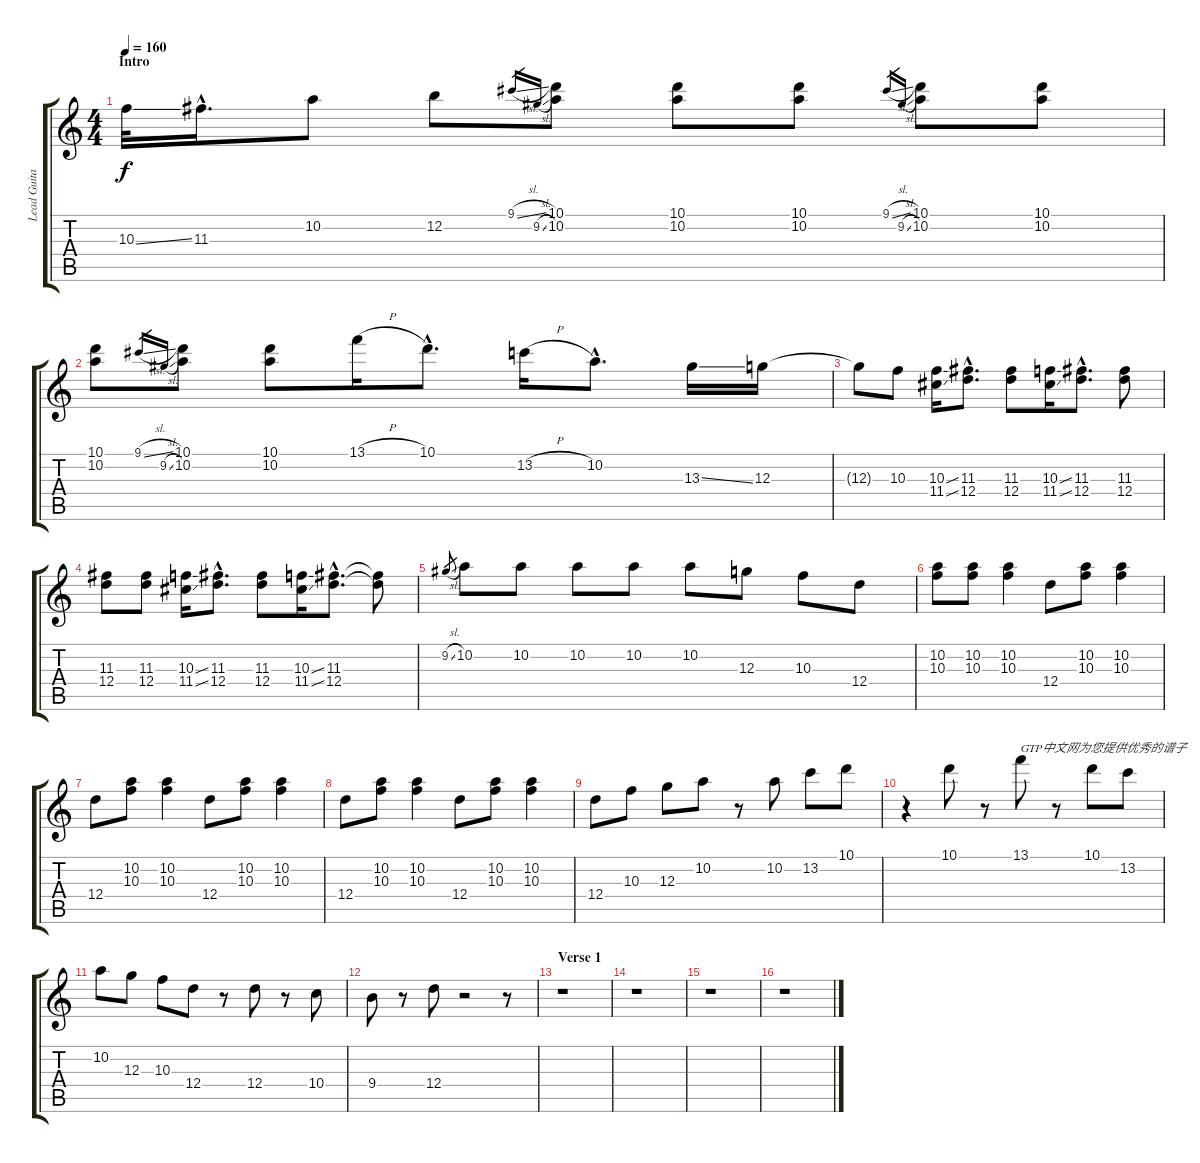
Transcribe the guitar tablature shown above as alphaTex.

\track ("Lead Guitar" "Lead Guita") {instrument electricguitarclean}
\staff {score tabs}
\tuning (E4 B3 G3 D3 A2 E2) {hide}
\ts (4 4)
\section ("" "Intro")
\tempo 160
\clef g2
\ks c
10.3{ss}.32{dy f instrument electricguitarclean} 11.3{hac}.16{d} 10.2.8 12.2.8 9.1{sl}.16{gr} 9.2{sl}.16{gr} (10.1 10.2).8 (10.1 10.2).8 (10.1 10.2).8 9.1{sl}.16{gr} 9.2{sl}.16{gr} (10.1 10.2).8 (10.1 10.2).8 |
(10.1 10.2).8 9.1{sl}.16{gr} 9.2{sl}.16{gr} (10.1 10.2).8 (10.1 10.2).8 13.1{h}.16 10.1{hac}.8{d} 13.2{h}.16 10.2{hac}.8{d} 13.3{ss}.16 12.3.16 |
12.3{t}.8 10.3.8 (10.3{ss} 11.4{ss}).16 (11.3{hac} 12.4{hac}).8{d} (11.3 12.4).8 (10.3{ss} 11.4{ss}).16 (11.3{hac} 12.4{hac}).8{d} (11.3 12.4).8 |
(11.3 12.4).8 (11.3 12.4).8 (10.3{ss} 11.4{ss}).16 (11.3{hac} 12.4{hac}).8{d} (11.3 12.4).8 (10.3{ss} 11.4{ss}).16 (11.3{hac} 12.4{hac}).8{d} (11.3{t} 12.4{t}).8 |
9.2{sl}.8{gr} 10.2.8 10.2.8 10.2.8 10.2.8 10.2.8 12.3.8 10.3.8 12.4.8 |
(10.2 10.3).8 (10.2 10.3).8 (10.2 10.3).4 12.4.8 (10.2 10.3).8 (10.2 10.3).4 |
12.4.8 (10.2 10.3).8 (10.2 10.3).4 12.4.8 (10.2 10.3).8 (10.2 10.3).4 |
12.4.8 (10.2 10.3).8 (10.2 10.3).4 12.4.8 (10.2 10.3).8 (10.2 10.3).4 |
12.4.8 10.3.8 12.3.8 10.2.8 r.8 10.2.8 13.2.8 10.1.8 |
r.4 10.1.8 r.8 13.1.8{txt "GTP中文网为您提供优秀的谱子"} r.8 10.1.8 13.2.8 |
10.2.8 12.3.8 10.3.8 12.4.8 r.8 12.4.8 r.8 10.4.8 |
9.4.8 r.8 12.4.8 r.2 r.8 |
\section ("" "Verse 1")
r.1 |
r.1 |
r.1 |
r.1
